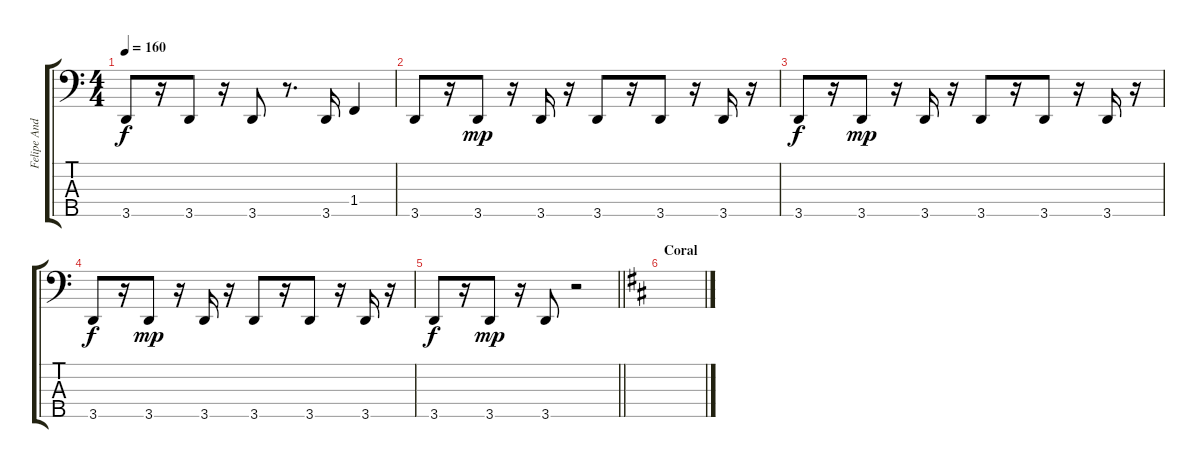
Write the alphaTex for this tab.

\track ("Felipe Andreoli" "Felipe And") {instrument electricbassfinger}
\staff {score tabs}
\tuning (G2 D2 A1 E1 B0) {hide}
\ts (4 4)
\tempo 160
\clef f4
\ks c
3.5.8{dy f} r.16 3.5.8 r.16 3.5.8 r.8{d} 3.5.16 1.4.4 |
3.5.8 r.16 3.5.8{dy mp} r.16 3.5.16 r.16 3.5.8 r.16 3.5.8 r.16 3.5.16 r.16 |
3.5.8{dy f} r.16 3.5.8{dy mp} r.16 3.5.16 r.16 3.5.8 r.16 3.5.8 r.16 3.5.16 r.16 |
3.5.8{dy f} r.16 3.5.8{dy mp} r.16 3.5.16 r.16 3.5.8 r.16 3.5.8 r.16 3.5.16 r.16 |
\barLineRight lightlight
3.5.8{dy f} r.16 3.5.8{dy mp} r.16 3.5.8 r.2 |
\section ("" "Coral")
\ks d
